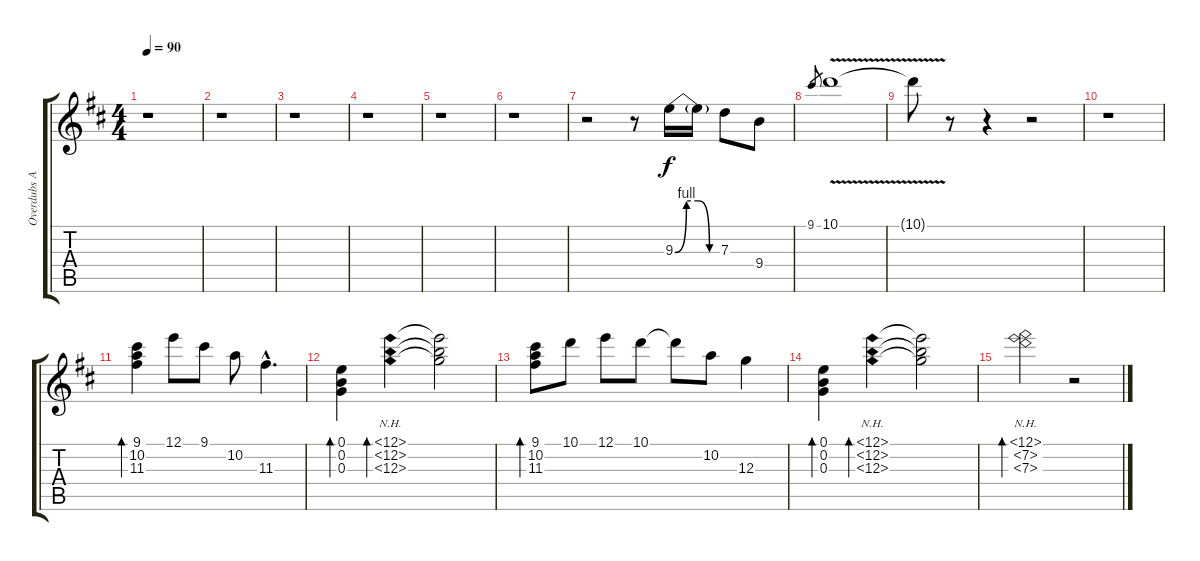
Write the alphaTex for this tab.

\track ("Overdubs And Solo" "Overdubs A") {instrument acousticguitarsteel}
\staff {score tabs}
\tuning (E4 B3 G3 D3 A2 E2) {hide}
\ts (4 4)
\tempo 90
\clef g2
\ks d
r.1{dy f} |
r.1 |
r.1 |
r.1 |
r.1 |
r.1 |
r.2 r.8 9.3{be (custom 0 0 15 4 30 4 45 0 60 0)}.16 9.3{t}.16 7.3.8 9.4.8 |
9.1.8{gr} 10.1{v}.1 |
10.1{t}.8 r.8 r.4 r.2 |
r.1 |
(9.1 10.2 11.3).4{bd 240} 12.1.8 9.1.8 10.2.8 11.3{hac}.4{d} |
(0.1 0.2 0.3).4{bd 240} (12.1{nh} 12.2{nh} 12.3{nh}).4{bd 240} (12.1{t} 12.2{t} 12.3{t}).2 |
(9.1 10.2 11.3).8{bd 240} 10.1.8 12.1.8 10.1.8 10.1{t}.8 10.2.8 12.3.4 |
(0.1 0.2 0.3).4{bd 240} (12.1{nh} 12.2{nh} 12.3{nh}).4{bd 240} (12.1{t} 12.2{t} 12.3{t}).2 |
(0.1{nh} 7.2{nh} 7.3{nh}).2{bd 240} r.2
